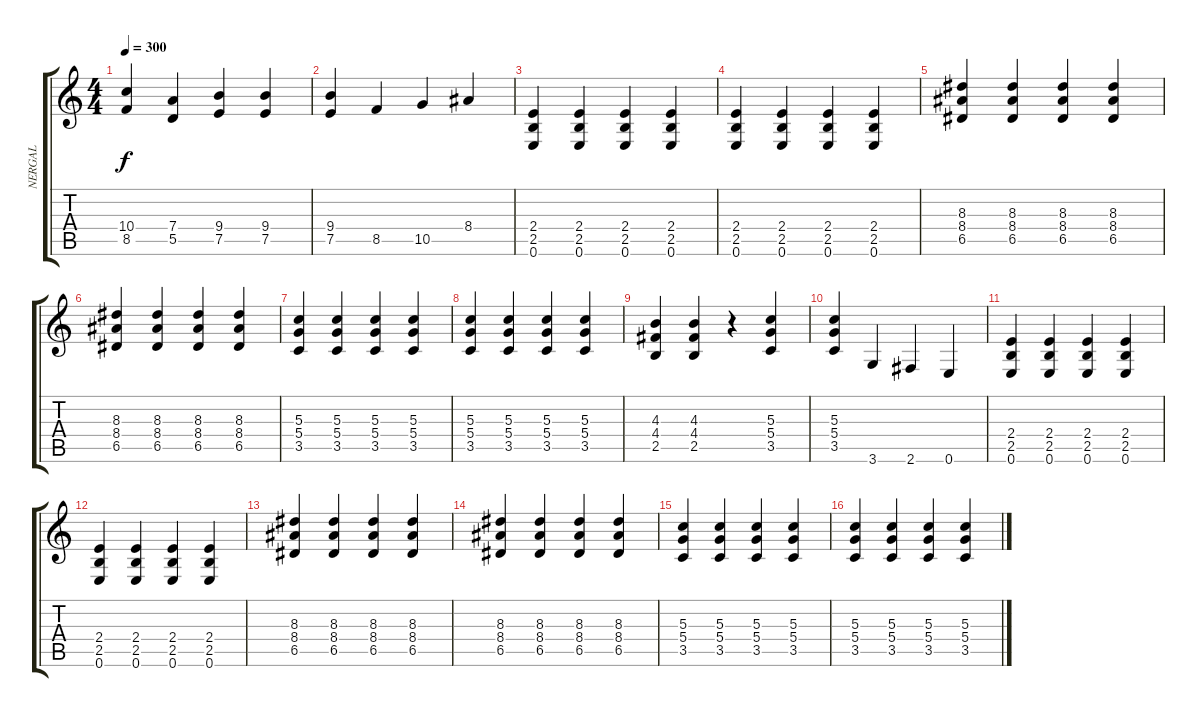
\track ("NERGAL" "NERGAL") {instrument distortionguitar}
\staff {score tabs}
\tuning (E4 B3 G3 D3 A2 E2) {hide}
\ts (4 4)
\tempo 300
\clef g2
\ks c
(10.4 8.5).4{dy f} (7.4 5.5).4 (9.4 7.5).4 (9.4 7.5).4 |
(9.4 7.5).4 8.5.4 10.5.4 8.4.4 |
(2.4 2.5 0.6).4 (2.4 2.5 0.6).4 (2.4 2.5 0.6).4 (2.4 2.5 0.6).4 |
(2.4 2.5 0.6).4 (2.4 2.5 0.6).4 (2.4 2.5 0.6).4 (2.4 2.5 0.6).4 |
(8.3 8.4 6.5).4 (8.3 8.4 6.5).4 (8.3 8.4 6.5).4 (8.3 8.4 6.5).4 |
(8.3 8.4 6.5).4 (8.3 8.4 6.5).4 (8.3 8.4 6.5).4 (8.3 8.4 6.5).4 |
(5.3 5.4 3.5).4 (5.3 5.4 3.5).4 (5.3 5.4 3.5).4 (5.3 5.4 3.5).4 |
(5.3 5.4 3.5).4 (5.3 5.4 3.5).4 (5.3 5.4 3.5).4 (5.3 5.4 3.5).4 |
(4.3 4.4 2.5).4 (4.3 4.4 2.5).4 r.4 (5.3 5.4 3.5).4 |
(5.3 5.4 3.5).4 3.6.4 2.6.4 0.6.4 |
(2.4 2.5 0.6).4 (2.4 2.5 0.6).4 (2.4 2.5 0.6).4 (2.4 2.5 0.6).4 |
(2.4 2.5 0.6).4 (2.4 2.5 0.6).4 (2.4 2.5 0.6).4 (2.4 2.5 0.6).4 |
(8.3 8.4 6.5).4 (8.3 8.4 6.5).4 (8.3 8.4 6.5).4 (8.3 8.4 6.5).4 |
(8.3 8.4 6.5).4 (8.3 8.4 6.5).4 (8.3 8.4 6.5).4 (8.3 8.4 6.5).4 |
(5.3 5.4 3.5).4 (5.3 5.4 3.5).4 (5.3 5.4 3.5).4 (5.3 5.4 3.5).4 |
(5.3 5.4 3.5).4 (5.3 5.4 3.5).4 (5.3 5.4 3.5).4 (5.3 5.4 3.5).4
